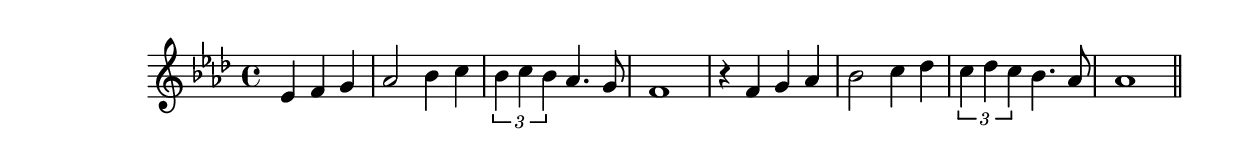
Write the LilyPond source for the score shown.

\version "2.19.49"
%{\header {
  composer = "B. Crowell"
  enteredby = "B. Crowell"
}%}
\score{{\key as \major
\time 4/4
%{\tempo 4=100
%}\relative es' {
  \partial 4*3
  es4 f g | as2 bes4 c | \tuplet 3/2 {bes4 c bes} as4. g8 | f1 |
  r4 f4 g as | bes2 c4 des | \tuplet 3/2 {c4 des c} bes4. as8 | as1
  \bar "||"
}

}}